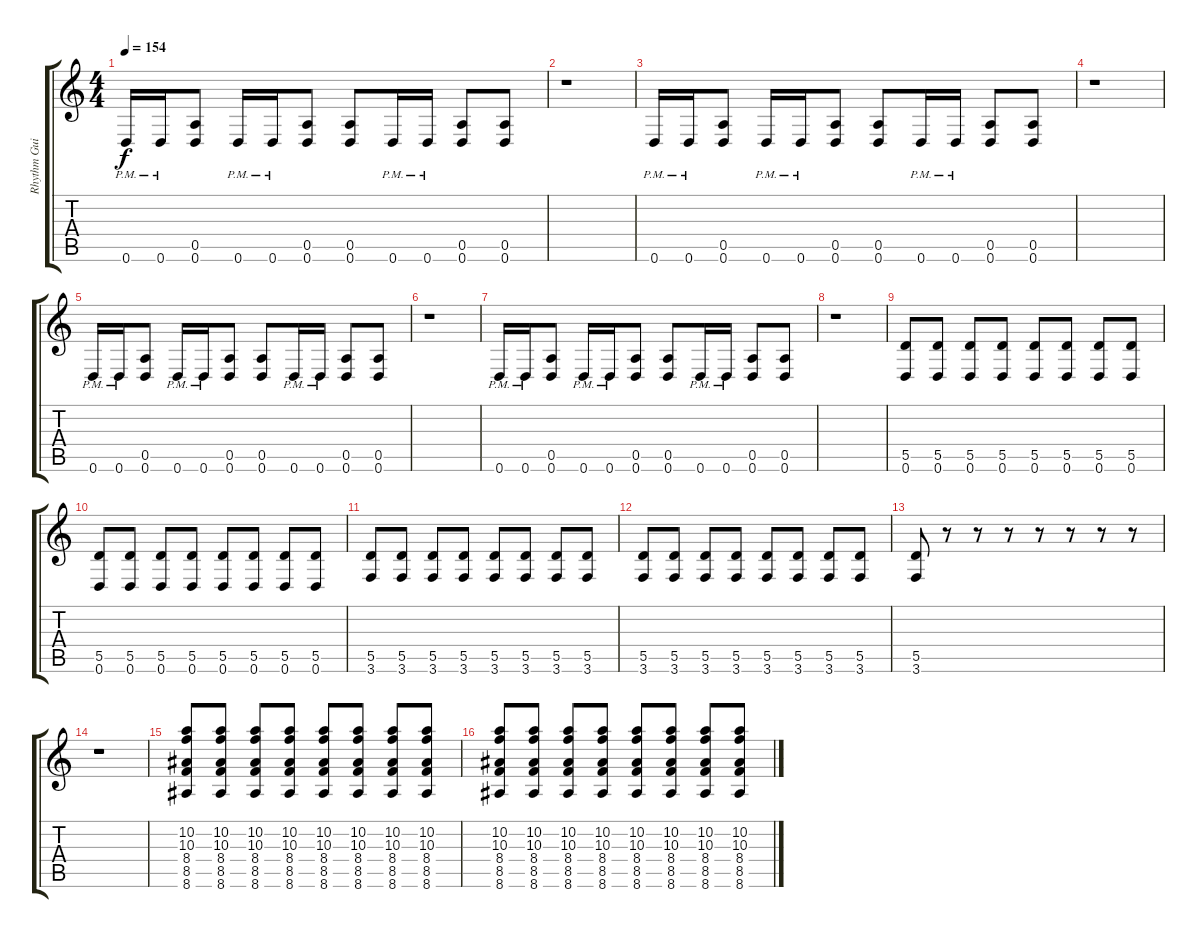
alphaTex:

\track ("Rhythm Guitar 1" "Rhythm Gui") {instrument distortionguitar}
\staff {score tabs}
\tuning (E4 B3 G3 D3 A2 D2) {hide}
\ts (4 4)
\tempo 154
\clef g2
\ks c
0.6{pm}.16{dy f} 0.6{pm}.16 (0.5 0.6).8 0.6{pm}.16 0.6{pm}.16 (0.5 0.6).8 (0.5 0.6).8 0.6{pm}.16 0.6{pm}.16 (0.5 0.6).8 (0.5 0.6).8 |
r.1 |
0.6{pm}.16 0.6{pm}.16 (0.5 0.6).8 0.6{pm}.16 0.6{pm}.16 (0.5 0.6).8 (0.5 0.6).8 0.6{pm}.16 0.6{pm}.16 (0.5 0.6).8 (0.5 0.6).8 |
r.1 |
0.6{pm}.16 0.6{pm}.16 (0.5 0.6).8 0.6{pm}.16 0.6{pm}.16 (0.5 0.6).8 (0.5 0.6).8 0.6{pm}.16 0.6{pm}.16 (0.5 0.6).8 (0.5 0.6).8 |
r.1 |
0.6{pm}.16 0.6{pm}.16 (0.5 0.6).8 0.6{pm}.16 0.6{pm}.16 (0.5 0.6).8 (0.5 0.6).8 0.6{pm}.16 0.6{pm}.16 (0.5 0.6).8 (0.5 0.6).8 |
r.1 |
(5.5 0.6).8 (5.5 0.6).8 (5.5 0.6).8 (5.5 0.6).8 (5.5 0.6).8 (5.5 0.6).8 (5.5 0.6).8 (5.5 0.6).8 |
(5.5 0.6).8 (5.5 0.6).8 (5.5 0.6).8 (5.5 0.6).8 (5.5 0.6).8 (5.5 0.6).8 (5.5 0.6).8 (5.5 0.6).8 |
(5.5 3.6).8 (5.5 3.6).8 (5.5 3.6).8 (5.5 3.6).8 (5.5 3.6).8 (5.5 3.6).8 (5.5 3.6).8 (5.5 3.6).8 |
(5.5 3.6).8 (5.5 3.6).8 (5.5 3.6).8 (5.5 3.6).8 (5.5 3.6).8 (5.5 3.6).8 (5.5 3.6).8 (5.5 3.6).8 |
(5.5 3.6).8 r.8 r.8 r.8 r.8 r.8 r.8 r.8 |
r.1 |
(10.2 10.3 8.4 8.5 8.6).8 (10.2 10.3 8.4 8.5 8.6).8 (10.2 10.3 8.4 8.5 8.6).8 (10.2 10.3 8.4 8.5 8.6).8 (10.2 10.3 8.4 8.5 8.6).8 (10.2 10.3 8.4 8.5 8.6).8 (10.2 10.3 8.4 8.5 8.6).8 (10.2 10.3 8.4 8.5 8.6).8 |
(10.2 10.3 8.4 8.5 8.6).8 (10.2 10.3 8.4 8.5 8.6).8 (10.2 10.3 8.4 8.5 8.6).8 (10.2 10.3 8.4 8.5 8.6).8 (10.2 10.3 8.4 8.5 8.6).8 (10.2 10.3 8.4 8.5 8.6).8 (10.2 10.3 8.4 8.5 8.6).8 (10.2 10.3 8.4 8.5 8.6).8
